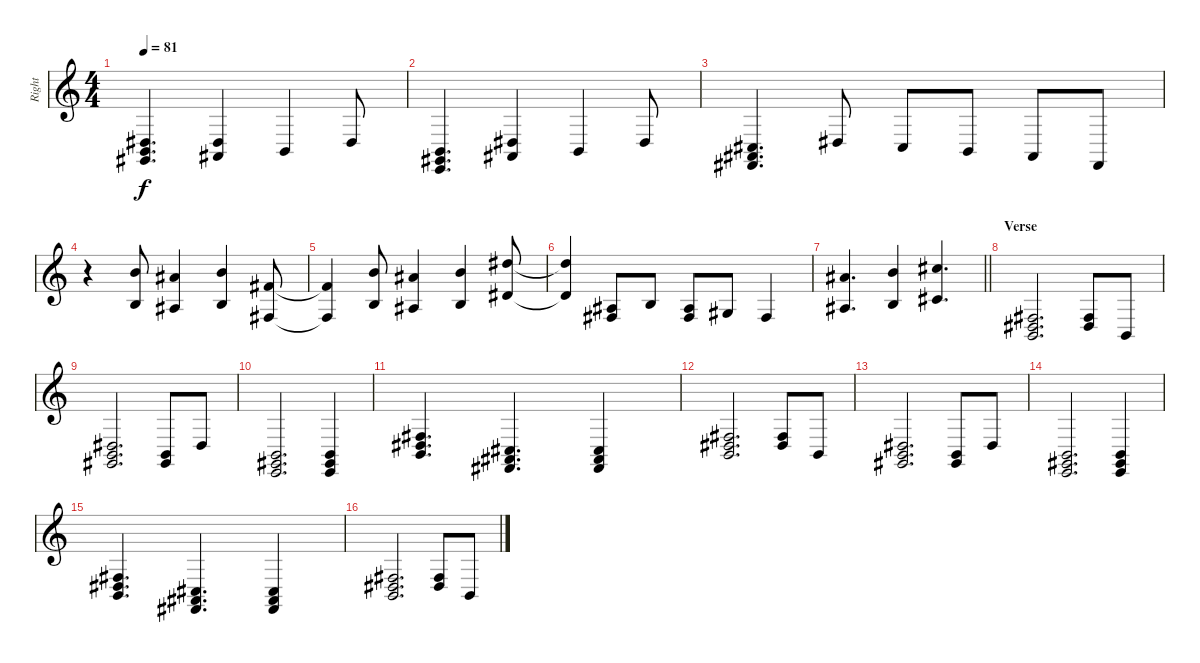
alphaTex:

\track ("Right" "Right") {instrument acousticgrandpiano bank 4}
\staff {score}
\tuning (Gb4 E2 G2 D2 D2 D2) {hide}
\ts (4 4)
\tempo 81
\clef g2
\ks c
(7.2 8.3 6.4).4{d dy f} (8.3 8.4).4 7.2.4 8.3.8 |
(0.2 4.3 6.4).4{d} (8.3 8.4).4 7.2.4 8.3.8 |
(6.2 6.3 4.4).4{d} 8.3.8 6.3.8 7.2.8 6.2.8 4.4.8 |
r.4 (28.3 21.4).8 (27.3 20.4).4 (28.3 21.4).4 (0.1 16.4).8 |
(0.1{t} 16.4{t}).4 (28.3 21.4).8 (27.3 20.4).4 (28.3 21.4).4 (9.1 20.3).8 |
(9.1{t} 20.3{t}).4 (14.2 15.3).8 16.3.8 (15.3 16.4).8 16.2.8 16.4.4 |
\barLineRight lightlight
(27.3 20.4).4{d} (28.3 21.4).4 (30.3 23.4).4{d} |
\section ("" "Verse")
(11.2 11.3 9.4).2{d} (11.2 11.3).8 9.4.8 |
(7.2 8.3 6.4).2{d} (7.2 6.4).8 8.3.8 |
(0.2 4.3 6.4).2{d} (0.2 4.3 6.4).4 |
(11.2 11.3 9.4).4{d} (6.2 6.3 4.4).4{d} (6.2 6.3 4.4).4 |
(11.2 11.3 9.4).2{d} (11.2 11.3).8 9.4.8 |
(7.2 8.3 6.4).2{d} (7.2 6.4).8 8.3.8 |
(0.2 4.3 6.4).2{d} (0.2 4.3 6.4).4 |
(11.2 11.3 9.4).4{d} (6.2 6.3 4.4).4{d} (6.2 6.3 4.4).4 |
(11.2 11.3 9.4).2{d} (11.2 11.3).8 9.4.8
